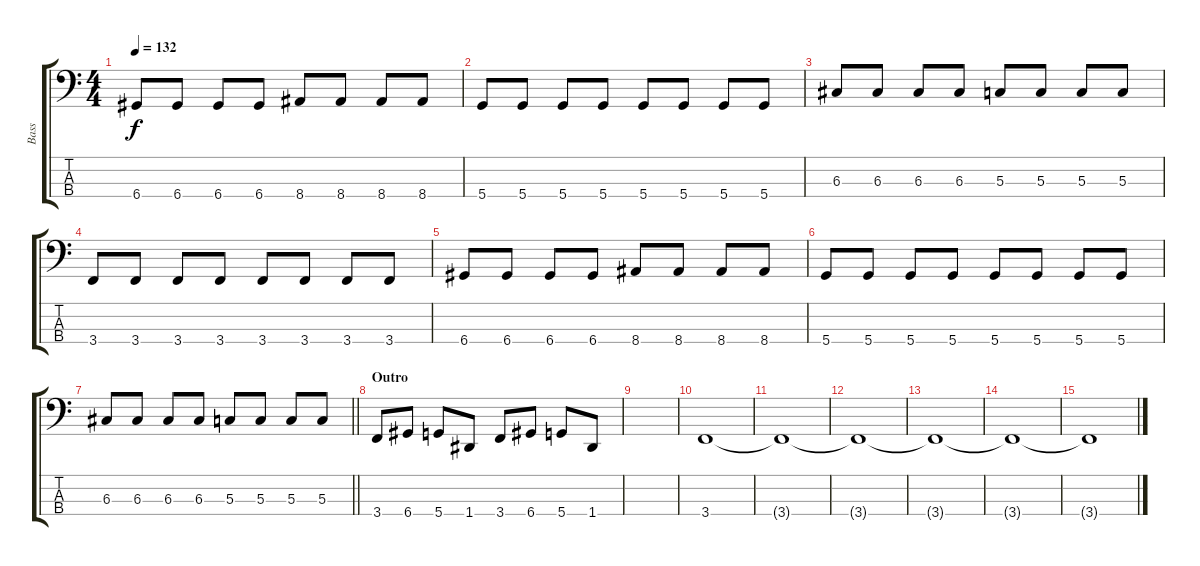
\track ("Bass" "Bass") {instrument electricbassfinger}
\staff {score tabs}
\tuning (F2 C2 G1 D1) {hide}
\ts (4 4)
\tempo 132
\clef f4
\ks c
6.4.8{dy f} 6.4.8 6.4.8 6.4.8 8.4.8 8.4.8 8.4.8 8.4.8 |
5.4.8 5.4.8 5.4.8 5.4.8 5.4.8 5.4.8 5.4.8 5.4.8 |
6.3.8 6.3.8 6.3.8 6.3.8 5.3.8 5.3.8 5.3.8 5.3.8 |
3.4.8 3.4.8 3.4.8 3.4.8 3.4.8 3.4.8 3.4.8 3.4.8 |
6.4.8 6.4.8 6.4.8 6.4.8 8.4.8 8.4.8 8.4.8 8.4.8 |
5.4.8 5.4.8 5.4.8 5.4.8 5.4.8 5.4.8 5.4.8 5.4.8 |
\barLineRight lightlight
6.3.8 6.3.8 6.3.8 6.3.8 5.3.8 5.3.8 5.3.8 5.3.8 |
\section ("" "Outro")
3.4.8 6.4.8 5.4.8 1.4.8 3.4.8 6.4.8 5.4.8 1.4.8 |
|
3.4.1 |
3.4{t}.1 |
3.4{t}.1 |
3.4{t}.1 |
3.4{t}.1 |
3.4{t}.1
